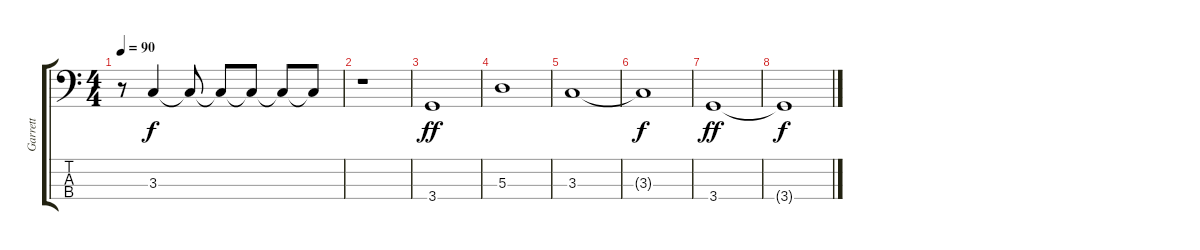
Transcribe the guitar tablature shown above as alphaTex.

\track ("Garrett" "Garrett") {instrument electricbassfinger}
\staff {score tabs}
\tuning (G2 D2 A1 E1) {hide}
\ts (4 4)
\tempo 90
\clef f4
\ks c
r.8{dy ff} 3.3.4{dy f} 3.3{t}.8 3.3{t}.8 3.3{t}.8 3.3{t}.8 3.3{t}.8 |
r.1 |
3.4.1{dy ff} |
5.3.1 |
3.3.1 |
3.3{t}.1{dy f} |
3.4.1{dy ff} |
3.4{t}.1{dy f}
